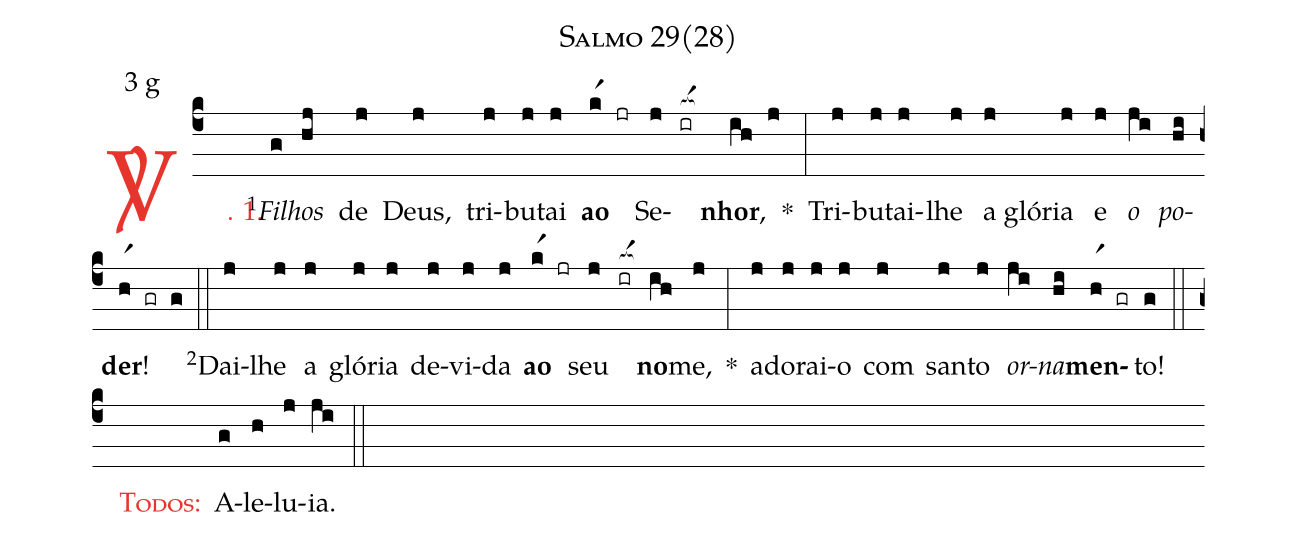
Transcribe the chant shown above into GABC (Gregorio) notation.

name: Salmo 29(28);
mode: 3;
mode-differentia: g;
%%
(c4)

<c><sp>V/</sp>. 1.</c>() <v>\VSup{1}</v><i>Fi</i>(g)<i>lhos</i>(hj) de(j) Deus,(j) tri(j)bu(j)tai(j) <b>ao</b>(kr1 jr) Se(j)<nlba>(ir[ocba:1{])<b>nhor</b>,</nlba>(ih[ocba:0}] j) *(:) Tri(j)bu(j)tai-(j)lhe(j) a gló(j)ria(j) e(j) <i>o</i>(ji) <i>po</i>(hi)<b>der</b>!(hr1 gr g)

(::)

<v>\VSup{2}</v>Dai-(j)lhe(j) a(j) gló(j)ria(j) de(j)vi(j)da(j) <b>ao</b>(kr1 jr) seu(j) <nlba>(ir[ocba:1{])<b>no</b></nlba>(ih[ocba:0}])me,(j) *(:) a(j)do(j)rai-(j)o(j) com(j) san(j)to(j) <i>or</i>(ji)}<i>na</i>(hi)<b>men</b>(hr1 gr)to!(g)

(::)

<nlba><c><sc>Todos</sc>:</c>() A</nlba>(g)le(h)lu(j)ia.(ji)

(::)
